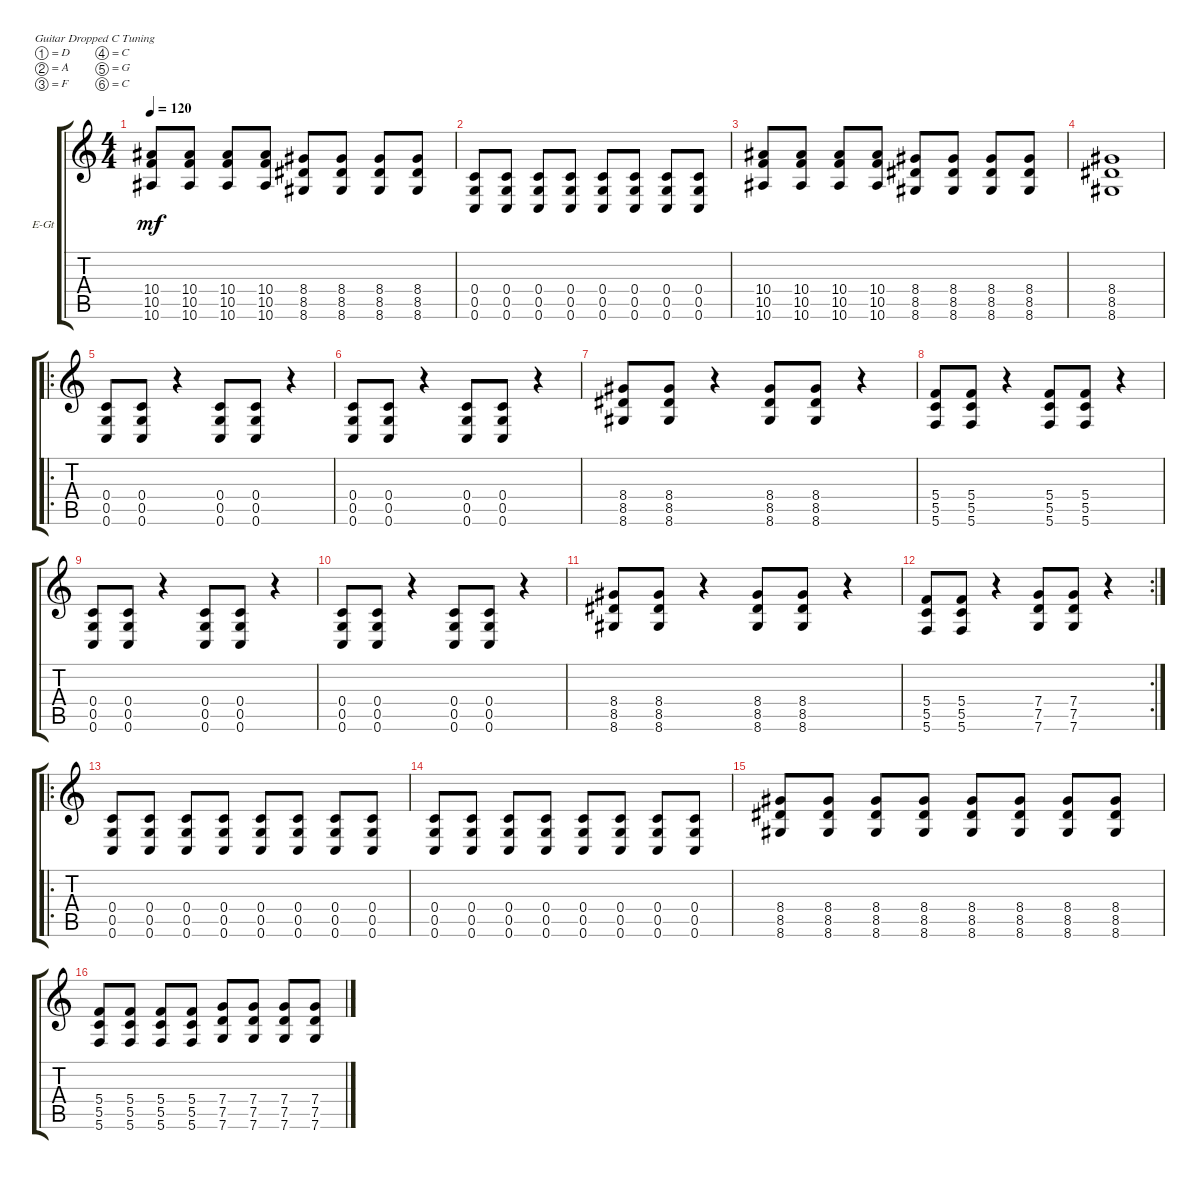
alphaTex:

\defaultSystemsLayout 4
\bracketExtendMode groupsimilarinstruments
\firstSystemTrackNameOrientation horizontal
\otherSystemsTrackNameOrientation horizontal
\track ("Electric Guitar (Drive)" "E-Gt") {instrument overdrivenguitar}
\staff {score tabs}
\tuning (D4 A3 F3 C3 G2 C2)
\ts (4 4)
\tempo 120
\clef g2
\ks c
(10.6 10.5 10.4).8{dy mf} (10.6 10.5 10.4).8 (10.6 10.5 10.4).8 (10.6 10.5 10.4).8 (8.6 8.4 8.5).8 (8.6 8.5 8.4).8 (8.6 8.4 8.5).8 (8.6 8.5 8.4).8 |
(0.6 0.4 0.5).8 (0.6 0.4 0.5).8 (0.6 0.4 0.5).8 (0.6 0.4 0.5).8 (0.6 0.4 0.5).8 (0.6 0.4 0.5).8 (0.6 0.4 0.5).8 (0.6 0.4 0.5).8 |
(10.6 10.5 10.4).8 (10.6 10.5 10.4).8 (10.6 10.5 10.4).8 (10.6 10.5 10.4).8 (8.6 8.4 8.5).8 (8.6 8.5 8.4).8 (8.6 8.4 8.5).8 (8.6 8.5 8.4).8 |
(8.6 8.5 8.4).1 |
\ro
(0.6 0.5 0.4).8 (0.6 0.5 0.4).8 r.4 (0.6 0.5 0.4).8 (0.6 0.5 0.4).8 r.4 |
(0.6 0.5 0.4).8 (0.4 0.5 0.6).8 r.4 (0.6 0.5 0.4).8 (0.4 0.5 0.6).8 r.4 |
(8.6 8.5 8.4).8 (8.6 8.5 8.4).8 r.4 (8.6 8.5 8.4).8 (8.6 8.5 8.4).8 r.4 |
(5.6 5.5 5.4).8 (5.4 5.5 5.6).8 r.4 (5.6 5.5 5.4).8 (5.4 5.5 5.6).8 r.4 |
(0.6 0.5 0.4).8 (0.6 0.5 0.4).8 r.4 (0.6 0.5 0.4).8 (0.6 0.5 0.4).8 r.4 |
(0.6 0.5 0.4).8 (0.4 0.5 0.6).8 r.4 (0.6 0.5 0.4).8 (0.4 0.5 0.6).8 r.4 |
(8.6 8.5 8.4).8 (8.6 8.5 8.4).8 r.4 (8.6 8.5 8.4).8 (8.6 8.5 8.4).8 r.4 |
\rc 2
(5.6 5.5 5.4).8 (5.4 5.5 5.6).8 r.4 (7.6 7.5 7.4).8 (7.4 7.5 7.6).8 r.4 |
\ro
(0.6 0.5 0.4).8 (0.4 0.5 0.6).8 (0.6 0.5 0.4).8 (0.4 0.5 0.6).8 (0.6 0.5 0.4).8 (0.4 0.5 0.6).8 (0.6 0.5 0.4).8 (0.4 0.5 0.6).8 |
(0.6 0.5 0.4).8 (0.4 0.5 0.6).8 (0.6 0.5 0.4).8 (0.4 0.5 0.6).8 (0.6 0.5 0.4).8 (0.4 0.5 0.6).8 (0.6 0.5 0.4).8 (0.4 0.5 0.6).8 |
(8.6 8.5 8.4).8 (8.6 8.5 8.4).8 (8.6 8.5 8.4).8 (8.6 8.5 8.4).8 (8.6 8.5 8.4).8 (8.6 8.5 8.4).8 (8.6 8.5 8.4).8 (8.6 8.5 8.4).8 |
(5.6 5.5 5.4).8 (5.4 5.5 5.6).8 (5.6 5.5 5.4).8 (5.4 5.5 5.6).8 (7.6 7.5 7.4).8 (7.4 7.5 7.6).8 (7.6 7.5 7.4).8 (7.4 7.5 7.6).8
